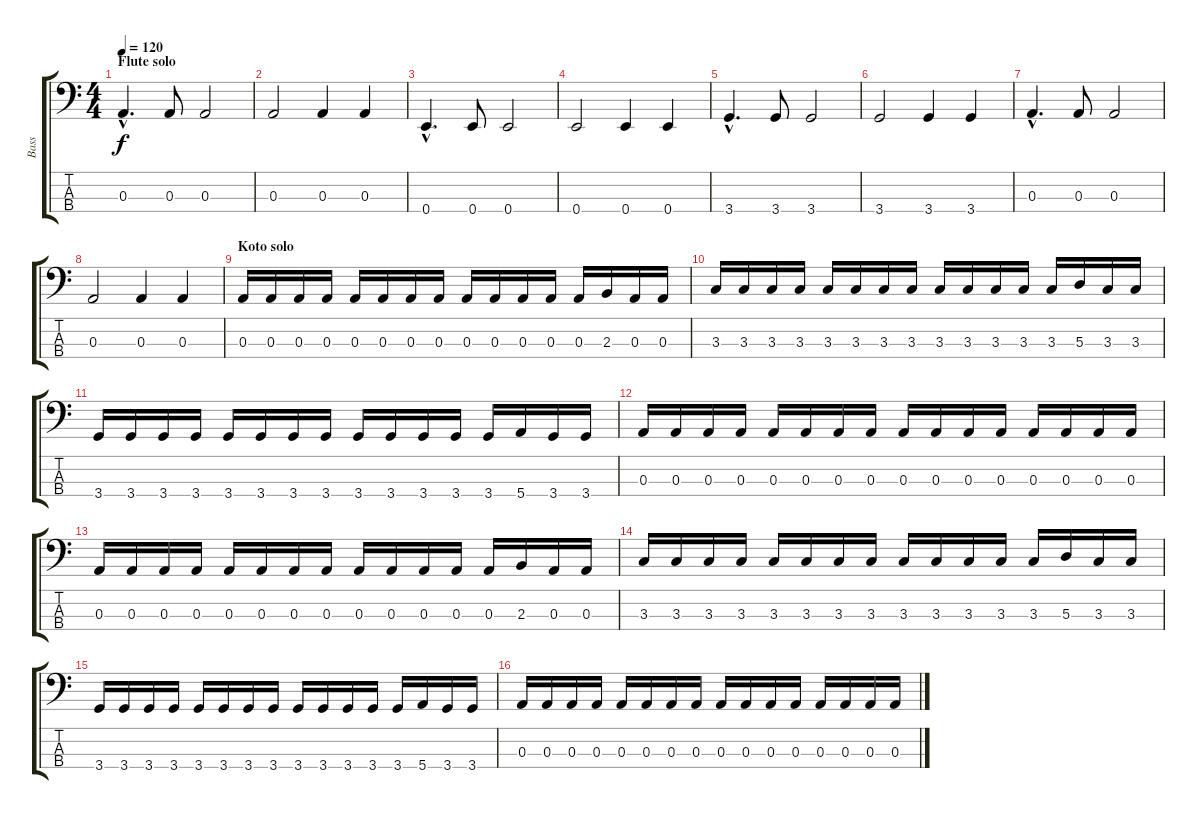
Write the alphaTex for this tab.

\track ("Bass" "Bass") {instrument acousticbass}
\staff {score tabs}
\tuning (G2 D2 A1 E1) {hide}
\ts (4 4)
\section ("" "Flute solo")
\tempo 120
\clef f4
\ks c
0.3{hac}.4{d dy f} 0.3.8 0.3.2 |
0.3.2 0.3.4 0.3.4 |
0.4{hac}.4{d} 0.4.8 0.4.2 |
0.4.2 0.4.4 0.4.4 |
3.4{hac}.4{d} 3.4.8 3.4.2 |
3.4.2 3.4.4 3.4.4 |
0.3{hac}.4{d} 0.3.8 0.3.2 |
0.3.2 0.3.4 0.3.4 |
\section ("" "Koto solo")
0.3.16 0.3.16 0.3.16 0.3.16 0.3.16 0.3.16 0.3.16 0.3.16 0.3.16 0.3.16 0.3.16 0.3.16 0.3.16 2.3.16 0.3.16 0.3.16 |
3.3.16 3.3.16 3.3.16 3.3.16 3.3.16 3.3.16 3.3.16 3.3.16 3.3.16 3.3.16 3.3.16 3.3.16 3.3.16 5.3.16 3.3.16 3.3.16 |
3.4.16 3.4.16 3.4.16 3.4.16 3.4.16 3.4.16 3.4.16 3.4.16 3.4.16 3.4.16 3.4.16 3.4.16 3.4.16 5.4.16 3.4.16 3.4.16 |
0.3.16 0.3.16 0.3.16 0.3.16 0.3.16 0.3.16 0.3.16 0.3.16 0.3.16 0.3.16 0.3.16 0.3.16 0.3.16 0.3.16 0.3.16 0.3.16 |
0.3.16 0.3.16 0.3.16 0.3.16 0.3.16 0.3.16 0.3.16 0.3.16 0.3.16 0.3.16 0.3.16 0.3.16 0.3.16 2.3.16 0.3.16 0.3.16 |
3.3.16 3.3.16 3.3.16 3.3.16 3.3.16 3.3.16 3.3.16 3.3.16 3.3.16 3.3.16 3.3.16 3.3.16 3.3.16 5.3.16 3.3.16 3.3.16 |
3.4.16 3.4.16 3.4.16 3.4.16 3.4.16 3.4.16 3.4.16 3.4.16 3.4.16 3.4.16 3.4.16 3.4.16 3.4.16 5.4.16 3.4.16 3.4.16 |
0.3.16 0.3.16 0.3.16 0.3.16 0.3.16 0.3.16 0.3.16 0.3.16 0.3.16 0.3.16 0.3.16 0.3.16 0.3.16 0.3.16 0.3.16 0.3.16
